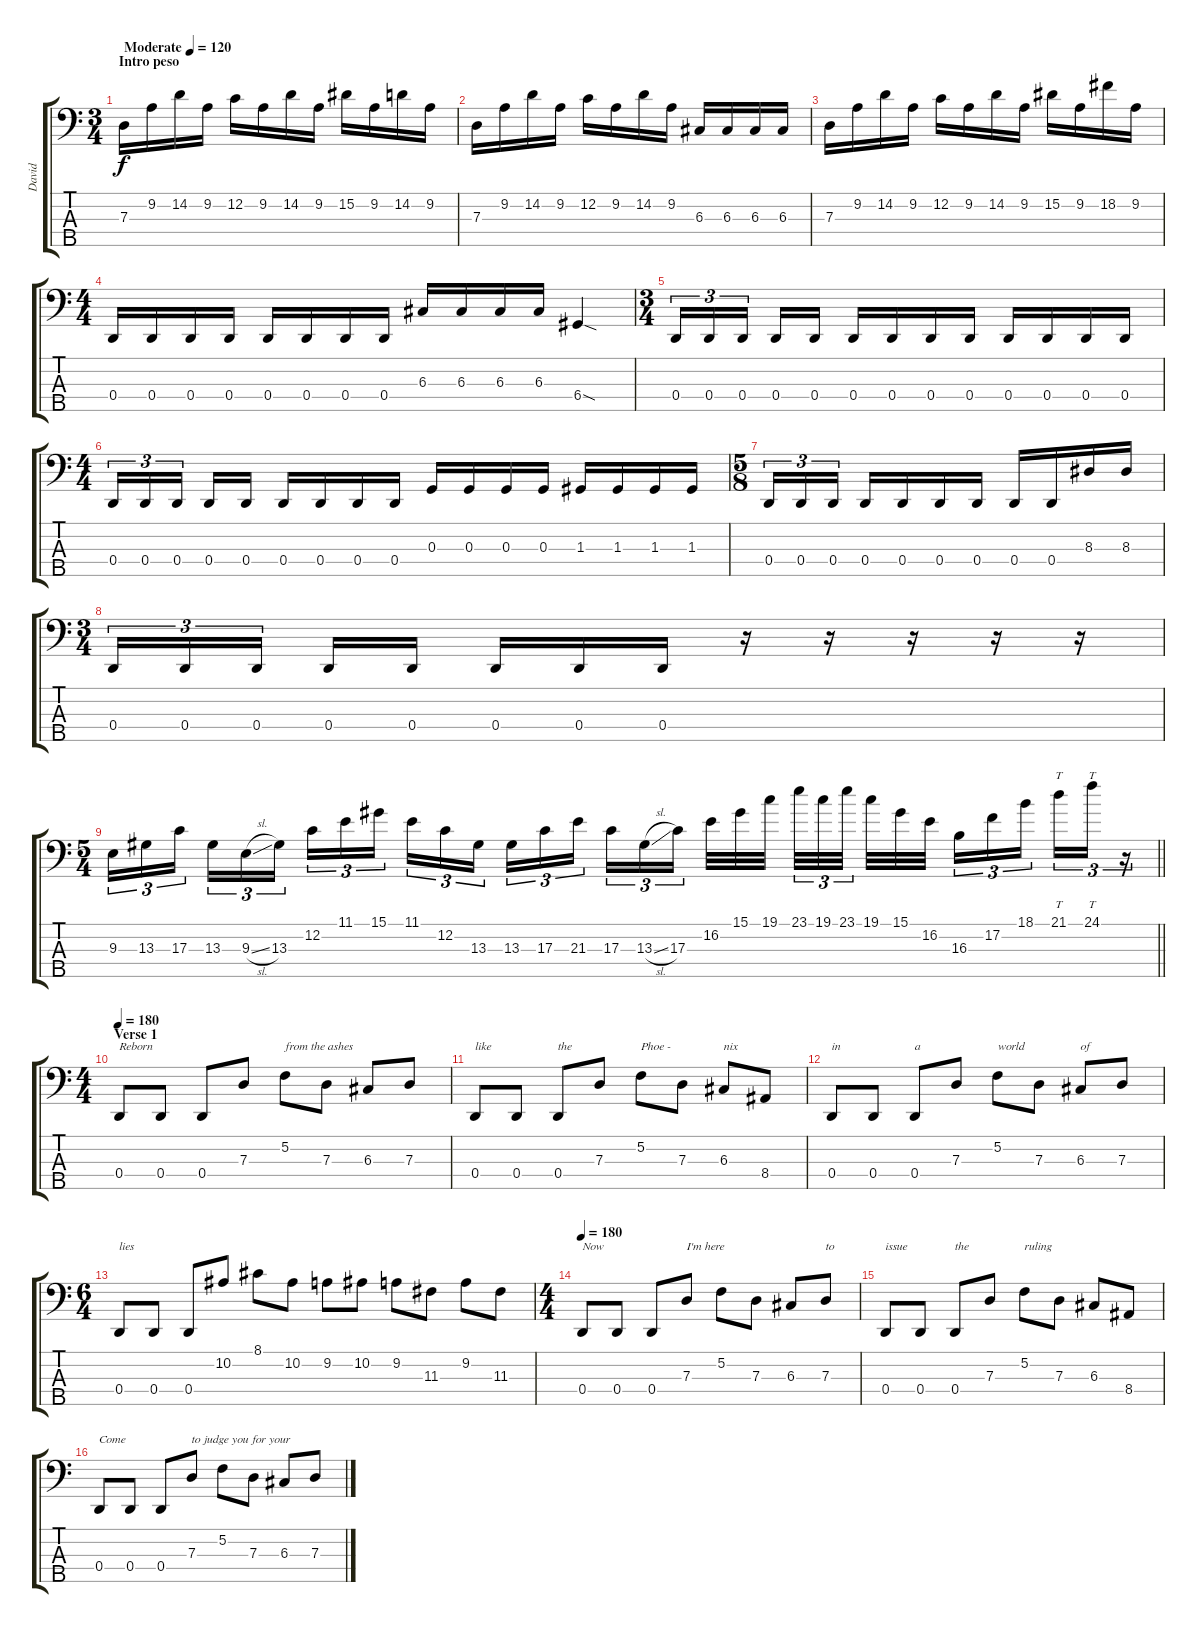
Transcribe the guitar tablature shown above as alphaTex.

\track ("David" "David") {instrument slapbass1}
\staff {score tabs}
\tuning (F2 C2 G1 D1 A0) {hide}
\ts (3 4)
\section ("" "Intro peso")
\tempo (120 "Moderate")
\clef f4
\ks c
7.3.16{dy f instrument slapbass1} 9.2.16 14.2.16 9.2.16 12.2.16 9.2.16 14.2.16 9.2.16 15.2.16 9.2.16 14.2.16 9.2.16 |
7.3.16 9.2.16 14.2.16 9.2.16 12.2.16 9.2.16 14.2.16 9.2.16 6.3.16 6.3.16 6.3.16 6.3.16 |
7.3.16 9.2.16 14.2.16 9.2.16 12.2.16 9.2.16 14.2.16 9.2.16 15.2.16 9.2.16 18.2.16 9.2.16 |
\ts (4 4)
0.4.16 0.4.16 0.4.16 0.4.16 0.4.16 0.4.16 0.4.16 0.4.16 6.3.16 6.3.16 6.3.16 6.3.16 6.4{sod}.4 |
\ts (3 4)
0.4.16{tu (3 2)} 0.4.16{tu (3 2)} 0.4.16{tu (3 2) beam splitsecondary} 0.4.16 0.4.16 0.4.16 0.4.16 0.4.16 0.4.16 0.4.16 0.4.16 0.4.16 0.4.16 |
\ts (4 4)
0.4.16{tu (3 2)} 0.4.16{tu (3 2)} 0.4.16{tu (3 2) beam splitsecondary} 0.4.16 0.4.16 0.4.16 0.4.16 0.4.16 0.4.16 0.3.16 0.3.16 0.3.16 0.3.16 1.3.16 1.3.16 1.3.16 1.3.16 |
\ts (5 8)
0.4.16{tu (3 2)} 0.4.16{tu (3 2)} 0.4.16{tu (3 2)} 0.4.16 0.4.16 0.4.16 0.4.16 0.4.16 0.4.16 8.3.16 8.3.16 |
\ts (3 4)
0.4.16{tu (3 2)} 0.4.16{tu (3 2)} 0.4.16{tu (3 2) beam splitsecondary} 0.4.16 0.4.16 0.4.16 0.4.16 0.4.16 r.16 r.16 r.16 r.16 r.16 |
\ts (5 4)
\barLineRight lightlight
9.3.16{tu (3 2)} 13.3.16{tu (3 2)} 17.3.16{tu (3 2) beam splitsecondary} 13.3.16{tu (3 2)} 9.3{sl}.16{tu (3 2)} 13.3.16{tu (3 2)} 12.2.16{tu (3 2)} 11.1.16{tu (3 2)} 15.1.16{tu (3 2) beam splitsecondary} 11.1.16{tu (3 2)} 12.2.16{tu (3 2)} 13.3.16{tu (3 2)} 13.3.16{tu (3 2)} 17.3.16{tu (3 2)} 21.3.16{tu (3 2) beam splitsecondary} 17.3.16{tu (3 2)} 13.3{sl}.16{tu (3 2)} 17.3.16{tu (3 2)} 16.2.32 15.1.32 19.1.32{beam splitsecondary} 23.1.32{tu (3 2)} 19.1.32{tu (3 2)} 23.1.32{tu (3 2) beam splitsecondary} 19.1.32 15.1.32 16.2.32 16.3.16{tu (3 2)} 17.2.16{tu (3 2)} 18.1.16{tu (3 2) beam splitsecondary} 21.1.16{tt tu (3 2)} 24.1.16{tt tu (3 2)} r.16{tu (3 2)} |
\ts (4 4)
\section ("" "Verse 1")
\tempo 180
0.4.8{txt "Reborn"} 0.4.8 0.4.8 7.3.8 5.2.8{txt "from the ashes"} 7.3.8 6.3.8 7.3.8 |
0.4.8{txt "like "} 0.4.8 0.4.8{txt "the "} 7.3.8 5.2.8{txt "Phoe - "} 7.3.8 6.3.8{txt "nix"} 8.4.8 |
0.4.8{txt "in"} 0.4.8 0.4.8{txt "a"} 7.3.8 5.2.8{txt "world"} 7.3.8 6.3.8{txt "of"} 7.3.8 |
\ts (6 4)
0.4.8{txt "lies"} 0.4.8 0.4.8 10.2.8 8.1.8 10.2.8 9.2.8 10.2.8 9.2.8 11.3.8 9.2.8 11.3.8 |
\ts (4 4)
\tempo 180
0.4.8{txt "Now"} 0.4.8 0.4.8 7.3.8{txt "I'm here"} 5.2.8 7.3.8 6.3.8 7.3.8{txt "to"} |
0.4.8{txt "issue "} 0.4.8 0.4.8{txt "the"} 7.3.8 5.2.8{txt "ruling"} 7.3.8 6.3.8 8.4.8 |
0.4.8{txt "Come "} 0.4.8 0.4.8 7.3.8{txt "to judge you for your"} 5.2.8 7.3.8 6.3.8 7.3.8
